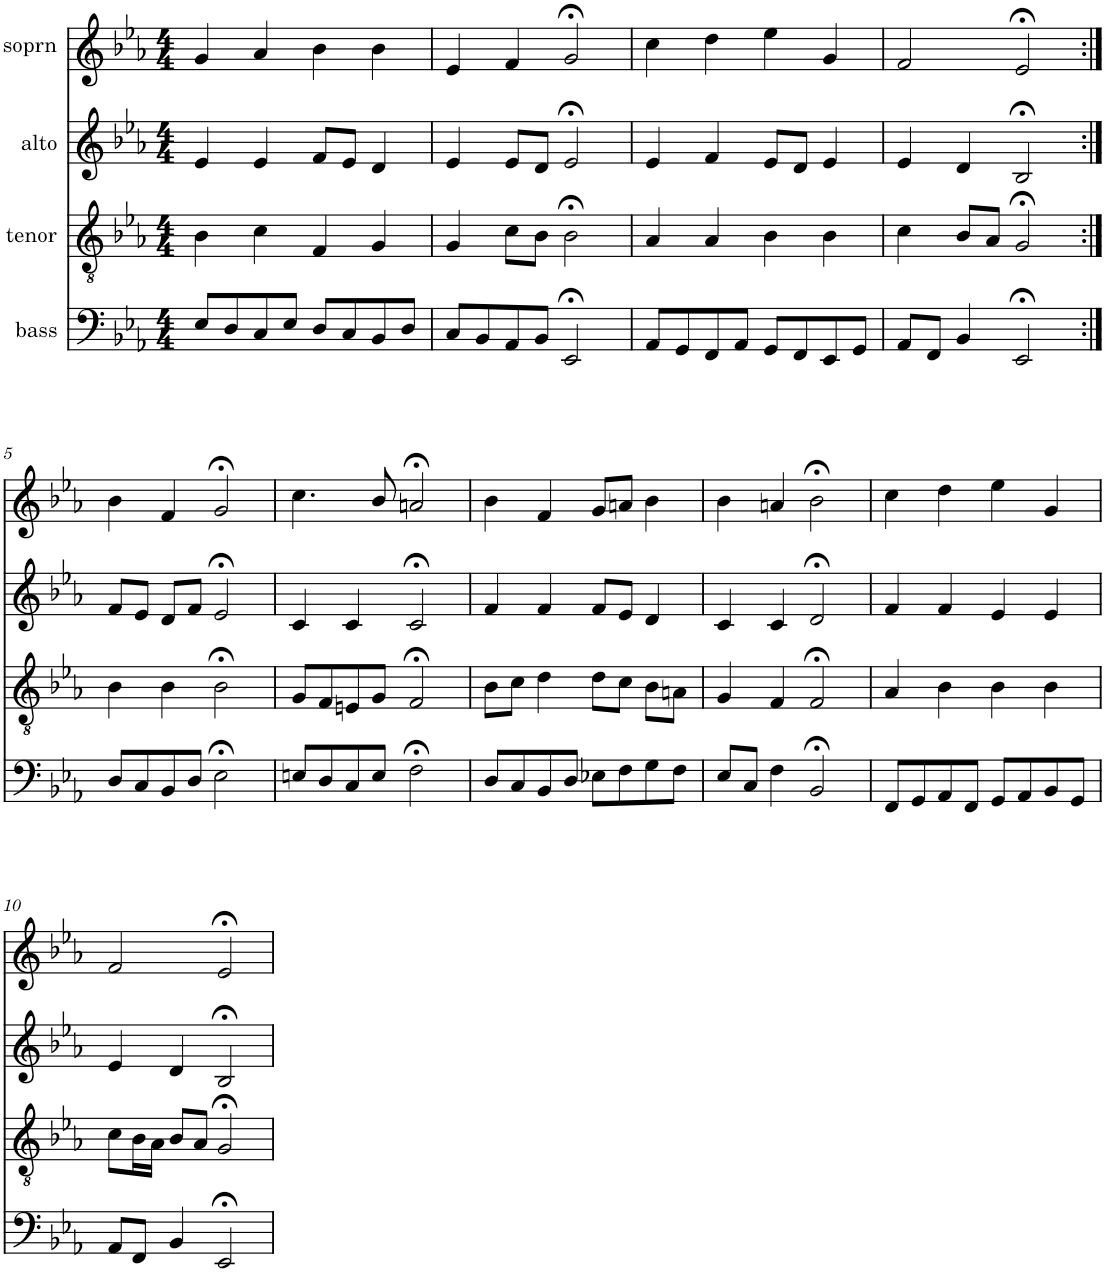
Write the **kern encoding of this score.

**kern	**kern	**kern	**kern
*part4	*part3	*part2	*part1
*staff4	*staff3	*staff2	*staff1
*I"bass	*I"tenor	*I"alto	*I"soprn
*clefF4	*clefGv2	*clefG2	*clefG2
*k[b-e-a-]	*k[b-e-a-]	*k[b-e-a-]	*k[b-e-a-]
*E-:	*E-:	*E-:	*E-:
*M4/4	*M4/4	*M4/4	*M4/4
=1	=1	=1	=1
8E-/L	4B-\	4e-/	4g/
8D/	.	.	.
8C/	4c\	4e-/	4a-/
8E-/J	.	.	.
8D/L	4F/	8f/L	4b-\
8C/	.	8e-/J	.
8BB-/	4G/	4d/	4b-\
8D/J	.	.	.
=2	=2	=2	=2
8C/L	4G/	4e-/	4e-/
8BB-/	.	.	.
8AA-/	8c\L	8e-/L	4f/
8BB-/J	8B-\J	8d/J	.
2EE-;</	2B-;<\	2e-;</	2g;</
=3	=3	=3	=3
8AA-/L	4A-/	4e-/	4cc\
8GG/	.	.	.
8FF/	4A-/	4f/	4dd\
8AA-/J	.	.	.
8GG/L	4B-\	8e-/L	4ee-\
8FF/	.	8d/J	.
8EE-/	4B-\	4e-/	4g/
8GG/J	.	.	.
=4	=4	=4	=4
8AA-/L	4c\	4e-/	2f/
8FF/J	.	.	.
4BB-/	8B-/L	4d/	.
.	8A-/J	.	.
2EE-;</	2G;</	2B-;</	2e-;</
!!LO:LB:g=z
=5:|!	=5:|!	=5:|!	=5:|!
8D/L	4B-\	8f/L	4b-\
8C/	.	8e-/J	.
8BB-/	4B-\	8d/L	4f/
8D/J	.	8f/J	.
2E-;<\	2B-;<\	2e-;</	2g;</
=6	=6	=6	=6
8En/L	8G/L	4c/	4.cc\
8D/	8F/	.	.
8C/	8En/	4c/	.
8E/J	8G/J	.	8b-/
2F;<\	2F;</	2c;</	2an;</
=7	=7	=7	=7
8D/L	8B-\L	4f/	4b-\
8C/	8c\J	.	.
8BB-/	4d\	4f/	4f/
8D/J	.	.	.
8E-X\L	8d\L	8f/L	8g/L
8F\	8c\J	8e-/J	8an/J
8G\	8B-\L	4d/	4b-\
8F\J	8An\J	.	.
=8	=8	=8	=8
8E-/L	4G/	4c/	4b-\
8C/J	.	.	.
4F\	4F/	4c/	4an/
2BB-;</	2F;</	2d;</	2b-;<\
=9	=9	=9	=9
8FF/L	4A-/	4f/	4cc\
8GG/	.	.	.
8AA-/	4B-\	4f/	4dd\
8FF/J	.	.	.
8GG/L	4B-\	4e-/	4ee-\
8AA-/	.	.	.
8BB-/	4B-\	4e-/	4g/
8GG/J	.	.	.
!!LO:LB:g=z
=10	=10	=10	=10
8AA-/L	8c\L	4e-/	2f/
8FF/J	16B-\L	.	.
.	16A-\JJ	.	.
4BB-/	8B-/L	4d/	.
.	8A-/J	.	.
2EE-;</	2G;</	2B-;</	2e-;</
=	=	=	=
*-	*-	*-	*-
